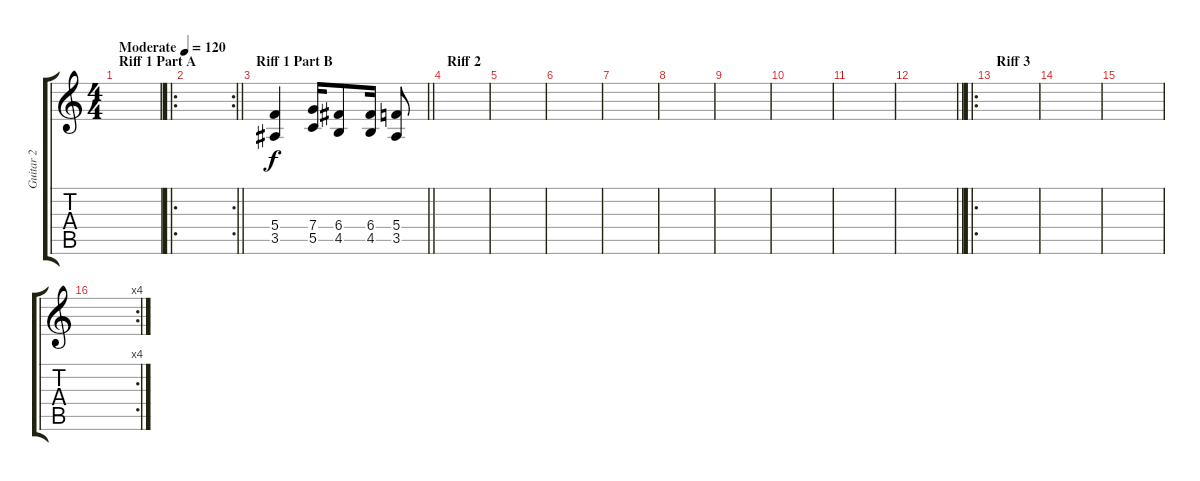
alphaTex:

\track ("Guitar 2" "Guitar 2") {instrument distortionguitar}
\staff {score tabs}
\tuning (D4 A3 F3 C3 G2 C2) {hide}
\ts (4 4)
\section ("" "Riff 1 Part A")
\tempo (120 "Moderate")
\clef g2
\ks c
|
\ro
\rc 2
\barLineRight lightlight
|
\section ("" "Riff 1 Part B")
\barLineRight lightlight
(5.4 3.5).4 (7.4 5.5).16 (6.4 4.5).8 (6.4 4.5).16 (5.4 3.5).8 |
\section ("" "Riff 2")
|
|
|
|
|
|
|
|
\barLineRight lightlight
|
\ro
\section ("" "Riff 3")
|
|
|
\rc 4
